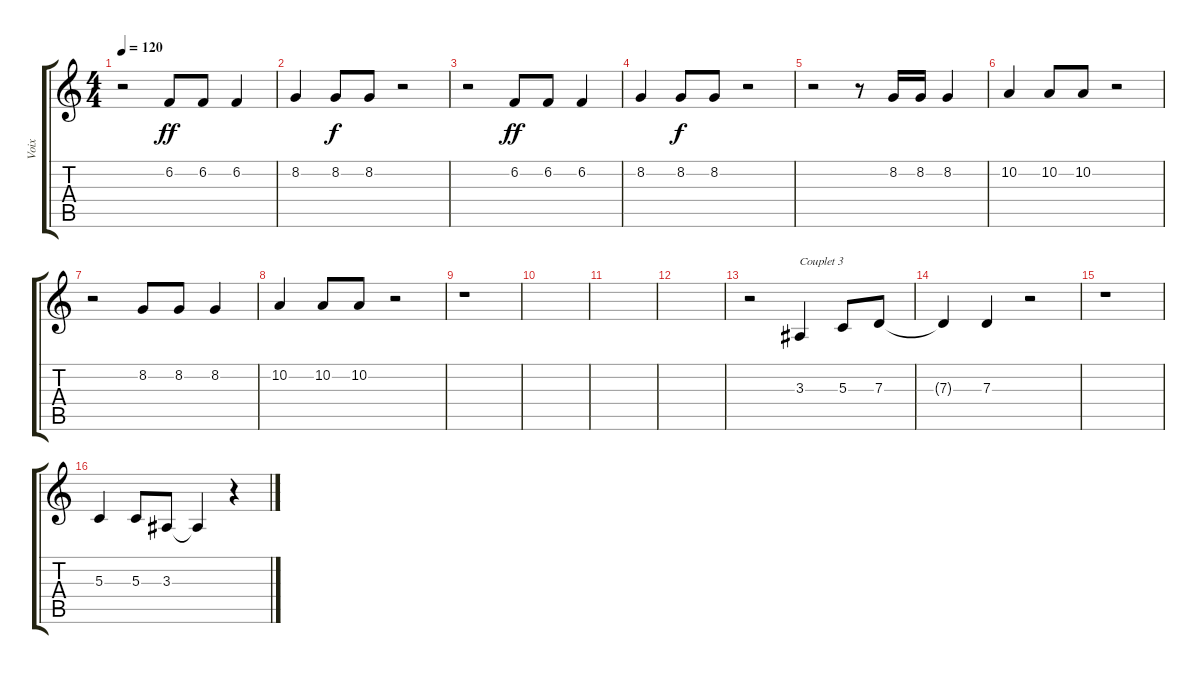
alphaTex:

\track ("Voix" "Voix") {instrument harmonica}
\staff {score tabs}
\tuning (E4 B3 G3 D3 A2 E2) {hide}
\ts (4 4)
\tempo 120
\clef g2
\ks c
r.2{dy f} 6.2.8{dy ff} 6.2.8 6.2.4 |
8.2.4 8.2.8{dy f} 8.2.8 r.2 |
r.2 6.2.8{dy ff} 6.2.8 6.2.4 |
8.2.4 8.2.8{dy f} 8.2.8 r.2 |
r.2 r.8 8.2.16 8.2.16 8.2.4 |
10.2.4 10.2.8 10.2.8 r.2 |
r.2 8.2.8 8.2.8 8.2.4 |
10.2.4 10.2.8 10.2.8 r.2 |
r.1 |
|
|
|
r.2 3.3.4{txt "Couplet 3"} 5.3.8 7.3.8 |
7.3{t}.4 7.3.4 r.2 |
r.1 |
5.3.4 5.3.8 3.3.8 3.3{t}.4 r.4
